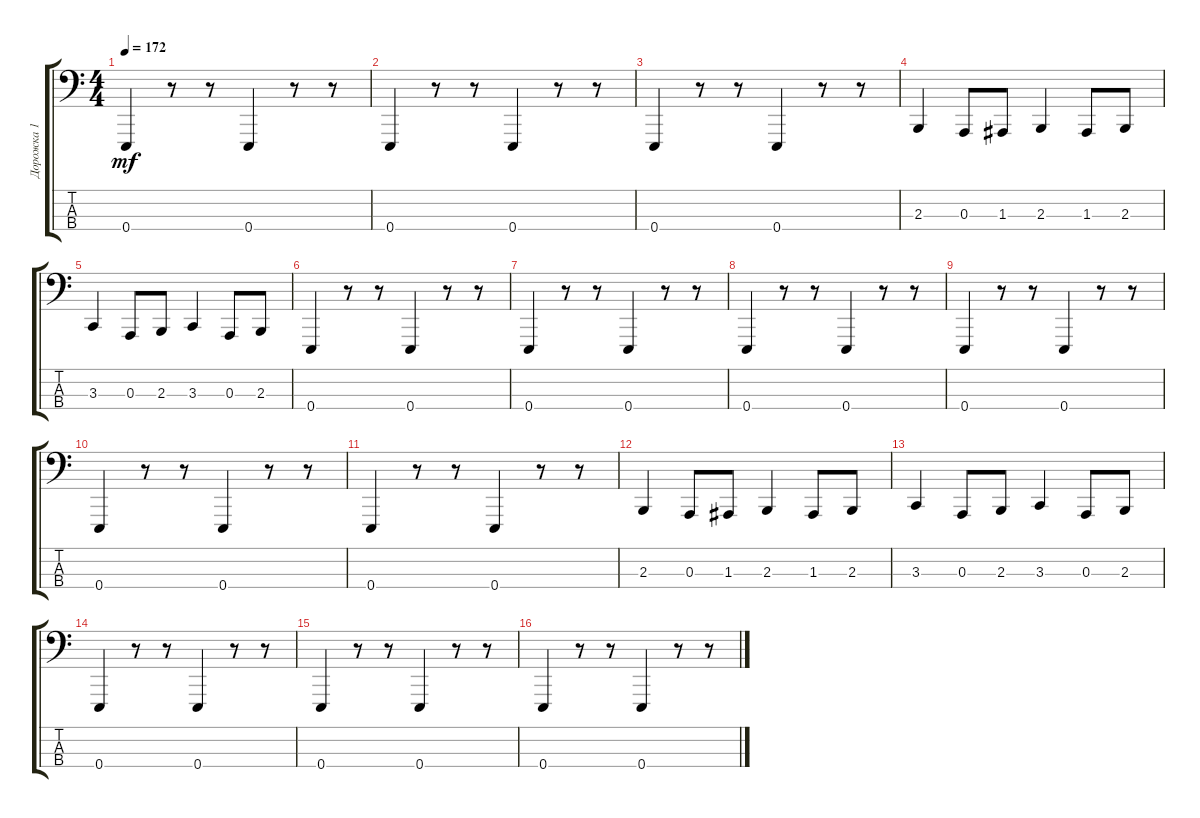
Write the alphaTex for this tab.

\track ("Дорожка 1" "Дорожка 1") {instrument lead8bassandlead}
\staff {score tabs}
\tuning (G2 D2 A1 E1) {hide}
\ts (4 4)
\tempo 172
\clef f4
\ks c
0.4.4{dy mf} r.8 r.8 0.4.4 r.8 r.8 |
0.4.4 r.8 r.8 0.4.4 r.8 r.8 |
0.4.4 r.8 r.8 0.4.4 r.8 r.8 |
2.3.4 0.3.8 1.3.8 2.3.4 1.3.8 2.3.8 |
3.3.4 0.3.8 2.3.8 3.3.4 0.3.8 2.3.8 |
0.4.4 r.8 r.8 0.4.4 r.8 r.8 |
0.4.4 r.8 r.8 0.4.4 r.8 r.8 |
0.4.4 r.8 r.8 0.4.4 r.8 r.8 |
0.4.4 r.8 r.8 0.4.4 r.8 r.8 |
0.4.4 r.8 r.8 0.4.4 r.8 r.8 |
0.4.4 r.8 r.8 0.4.4 r.8 r.8 |
2.3.4 0.3.8 1.3.8 2.3.4 1.3.8 2.3.8 |
3.3.4 0.3.8 2.3.8 3.3.4 0.3.8 2.3.8 |
0.4.4 r.8 r.8 0.4.4 r.8 r.8 |
0.4.4 r.8 r.8 0.4.4 r.8 r.8 |
0.4.4 r.8 r.8 0.4.4 r.8 r.8
